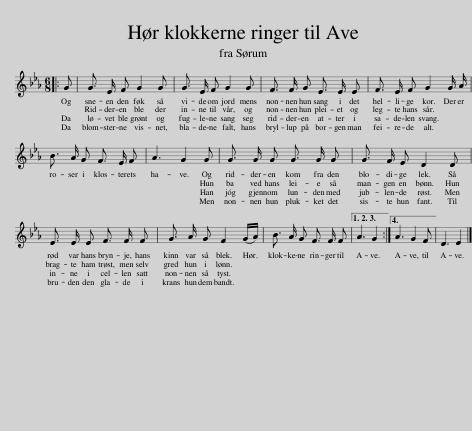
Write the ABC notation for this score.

X:1
L:1/8
Q:1/4=72
M:6/8
I:linebreak $
K:Eb
V:1 treble
V:1
|: G | G3/2 E/ F G2 G | G3/2 E/ F G2 G | F3/2 F/ G E3/2 E/ E | F3/2 E/ F G2 G/ A/ |$ %5
 B3/2 A/ G F3/2 E/ F | A3 G2 G | G3/2 G/ G G3/2 G/ G | G3/2 F/ E D2 D |$ E3/2 E/ E F3/2 F/ F | %10
 G3/2 A/ G F2 (G/A/) | B3/2 A/ G F3/2 F/ F |1 A3 G2 :|2 A3 G2 F || D3 E2 |] %15
